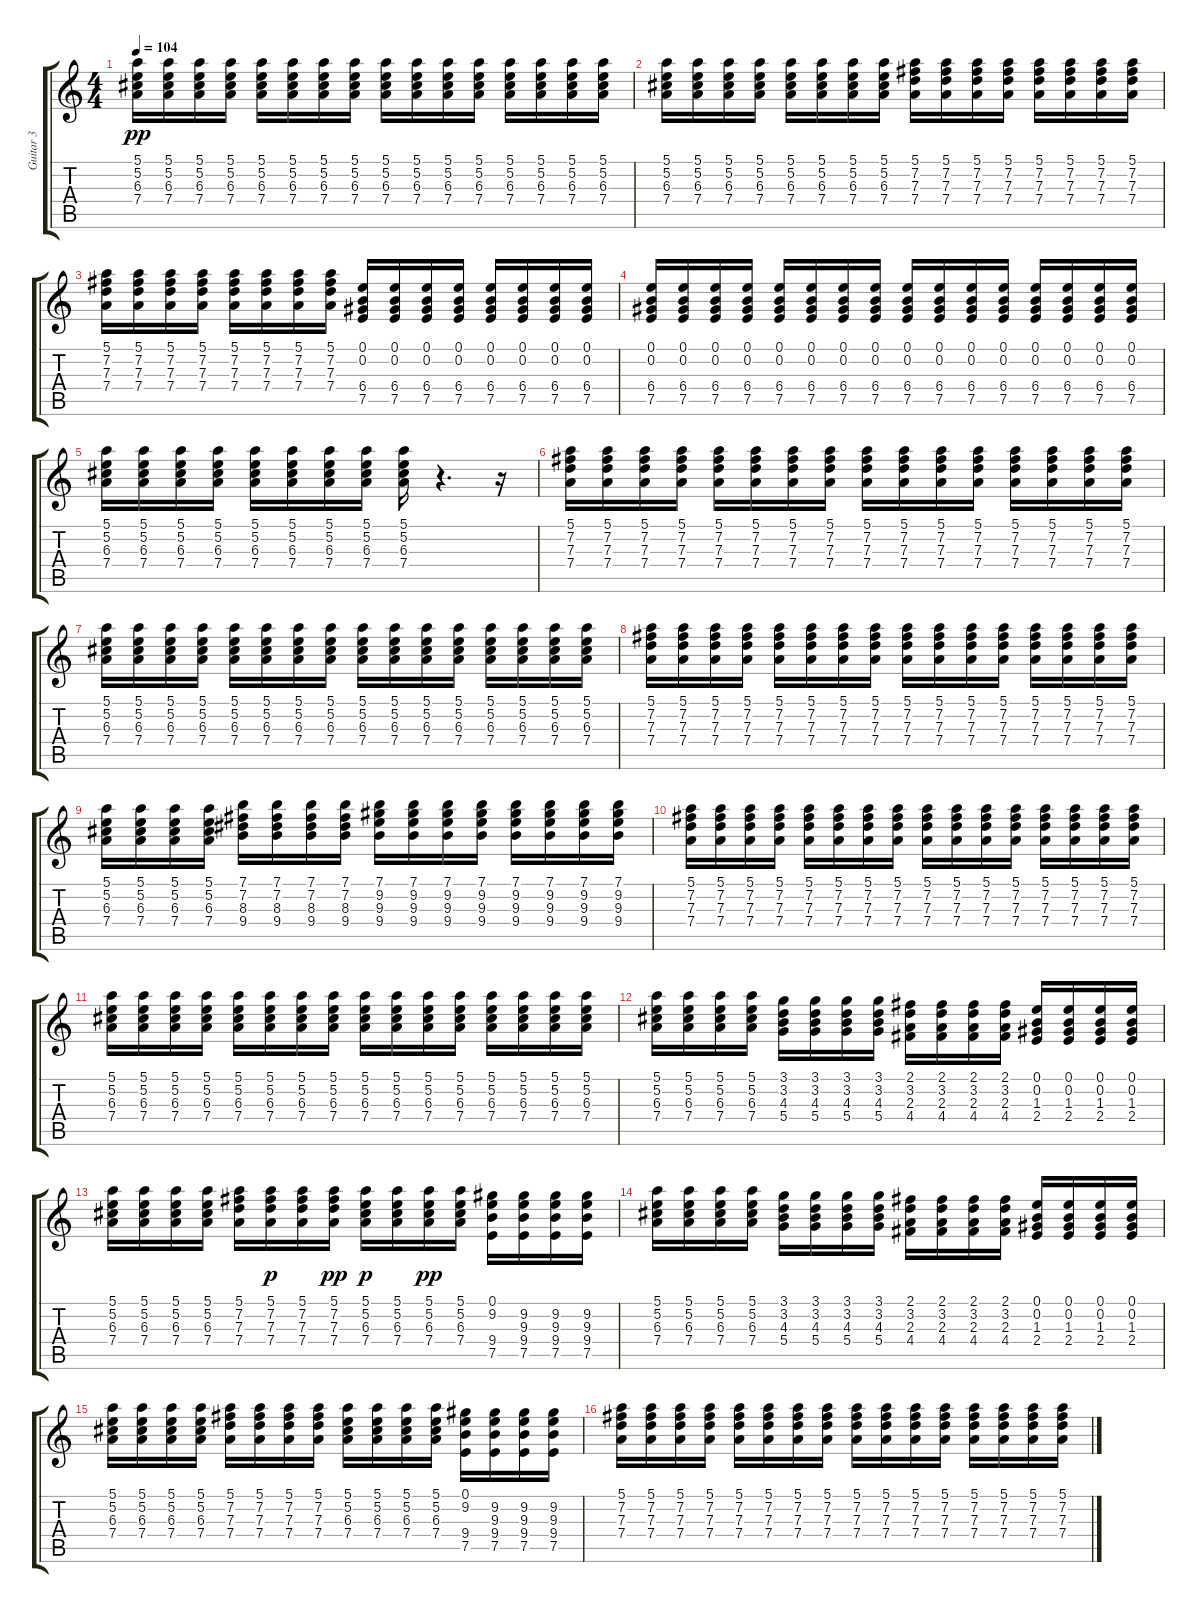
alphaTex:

\track ("Guitar 3" "Guitar 3") {instrument electricguitarjazz}
\staff {score tabs}
\tuning (E4 B3 G3 D3 A2 E2) {hide}
\ts (4 4)
\tempo 104
\clef g2
\ks c
(5.1 5.2 6.3 7.4).16{dy pp} (5.1 5.2 6.3 7.4).16 (5.1 5.2 6.3 7.4).16 (5.1 5.2 6.3 7.4).16 (5.1 5.2 6.3 7.4).16 (5.1 5.2 6.3 7.4).16 (5.1 5.2 6.3 7.4).16 (5.1 5.2 6.3 7.4).16 (5.1 5.2 6.3 7.4).16 (5.1 5.2 6.3 7.4).16 (5.1 5.2 6.3 7.4).16 (5.1 5.2 6.3 7.4).16 (5.1 5.2 6.3 7.4).16 (5.1 5.2 6.3 7.4).16 (5.1 5.2 6.3 7.4).16 (5.1 5.2 6.3 7.4).16 |
(5.1 5.2 6.3 7.4).16 (5.1 5.2 6.3 7.4).16 (5.1 5.2 6.3 7.4).16 (5.1 5.2 6.3 7.4).16 (5.1 5.2 6.3 7.4).16 (5.1 5.2 6.3 7.4).16 (5.1 5.2 6.3 7.4).16 (5.1 5.2 6.3 7.4).16 (5.1 7.2 7.3 7.4).16 (5.1 7.2 7.3 7.4).16 (5.1 7.2 7.3 7.4).16 (5.1 7.2 7.3 7.4).16 (5.1 7.2 7.3 7.4).16 (5.1 7.2 7.3 7.4).16 (5.1 7.2 7.3 7.4).16 (5.1 7.2 7.3 7.4).16 |
(5.1 7.2 7.3 7.4).16 (5.1 7.2 7.3 7.4).16 (5.1 7.2 7.3 7.4).16 (5.1 7.2 7.3 7.4).16 (5.1 7.2 7.3 7.4).16 (5.1 7.2 7.3 7.4).16 (5.1 7.2 7.3 7.4).16 (5.1 7.2 7.3 7.4).16 (0.1 0.2 6.4 7.5).16 (0.1 0.2 6.4 7.5).16 (0.1 0.2 6.4 7.5).16 (0.1 0.2 6.4 7.5).16 (0.1 0.2 6.4 7.5).16 (0.1 0.2 6.4 7.5).16 (0.1 0.2 6.4 7.5).16 (0.1 0.2 6.4 7.5).16 |
(0.1 0.2 6.4 7.5).16 (0.1 0.2 6.4 7.5).16 (0.1 0.2 6.4 7.5).16 (0.1 0.2 6.4 7.5).16 (0.1 0.2 6.4 7.5).16 (0.1 0.2 6.4 7.5).16 (0.1 0.2 6.4 7.5).16 (0.1 0.2 6.4 7.5).16 (0.1 0.2 6.4 7.5).16 (0.1 0.2 6.4 7.5).16 (0.1 0.2 6.4 7.5).16 (0.1 0.2 6.4 7.5).16 (0.1 0.2 6.4 7.5).16 (0.1 0.2 6.4 7.5).16 (0.1 0.2 6.4 7.5).16 (0.1 0.2 6.4 7.5).16 |
(5.1 5.2 6.3 7.4).16 (5.1 5.2 6.3 7.4).16 (5.1 5.2 6.3 7.4).16 (5.1 5.2 6.3 7.4).16 (5.1 5.2 6.3 7.4).16 (5.1 5.2 6.3 7.4).16 (5.1 5.2 6.3 7.4).16 (5.1 5.2 6.3 7.4).16 (5.1 5.2 6.3 7.4).16 r.4{d} r.16 |
(5.1 7.2 7.3 7.4).16 (5.1 7.2 7.3 7.4).16 (5.1 7.2 7.3 7.4).16 (5.1 7.2 7.3 7.4).16 (5.1 7.2 7.3 7.4).16 (5.1 7.2 7.3 7.4).16 (5.1 7.2 7.3 7.4).16 (5.1 7.2 7.3 7.4).16 (5.1 7.2 7.3 7.4).16 (5.1 7.2 7.3 7.4).16 (5.1 7.2 7.3 7.4).16 (5.1 7.2 7.3 7.4).16 (5.1 7.2 7.3 7.4).16 (5.1 7.2 7.3 7.4).16 (5.1 7.2 7.3 7.4).16 (5.1 7.2 7.3 7.4).16 |
(5.1 5.2 6.3 7.4).16 (5.1 5.2 6.3 7.4).16 (5.1 5.2 6.3 7.4).16 (5.1 5.2 6.3 7.4).16 (5.1 5.2 6.3 7.4).16 (5.1 5.2 6.3 7.4).16 (5.1 5.2 6.3 7.4).16 (5.1 5.2 6.3 7.4).16 (5.1 5.2 6.3 7.4).16 (5.1 5.2 6.3 7.4).16 (5.1 5.2 6.3 7.4).16 (5.1 5.2 6.3 7.4).16 (5.1 5.2 6.3 7.4).16 (5.1 5.2 6.3 7.4).16 (5.1 5.2 6.3 7.4).16 (5.1 5.2 6.3 7.4).16 |
(5.1 7.2 7.3 7.4).16 (5.1 7.2 7.3 7.4).16 (5.1 7.2 7.3 7.4).16 (5.1 7.2 7.3 7.4).16 (5.1 7.2 7.3 7.4).16 (5.1 7.2 7.3 7.4).16 (5.1 7.2 7.3 7.4).16 (5.1 7.2 7.3 7.4).16 (5.1 7.2 7.3 7.4).16 (5.1 7.2 7.3 7.4).16 (5.1 7.2 7.3 7.4).16 (5.1 7.2 7.3 7.4).16 (5.1 7.2 7.3 7.4).16 (5.1 7.2 7.3 7.4).16 (5.1 7.2 7.3 7.4).16 (5.1 7.2 7.3 7.4).16 |
(5.1 5.2 6.3 7.4).16 (5.1 5.2 6.3 7.4).16 (5.1 5.2 6.3 7.4).16 (5.1 5.2 6.3 7.4).16 (7.1 7.2 8.3 9.4).16 (7.1 7.2 8.3 9.4).16 (7.1 7.2 8.3 9.4).16 (7.1 7.2 8.3 9.4).16 (7.1 9.2 9.3 9.4).16 (7.1 9.2 9.3 9.4).16 (7.1 9.2 9.3 9.4).16 (7.1 9.2 9.3 9.4).16 (7.1 9.2 9.3 9.4).16 (7.1 9.2 9.3 9.4).16 (7.1 9.2 9.3 9.4).16 (7.1 9.2 9.3 9.4).16 |
(5.1 7.2 7.3 7.4).16 (5.1 7.2 7.3 7.4).16 (5.1 7.2 7.3 7.4).16 (5.1 7.2 7.3 7.4).16 (5.1 7.2 7.3 7.4).16 (5.1 7.2 7.3 7.4).16 (5.1 7.2 7.3 7.4).16 (5.1 7.2 7.3 7.4).16 (5.1 7.2 7.3 7.4).16 (5.1 7.2 7.3 7.4).16 (5.1 7.2 7.3 7.4).16 (5.1 7.2 7.3 7.4).16 (5.1 7.2 7.3 7.4).16 (5.1 7.2 7.3 7.4).16 (5.1 7.2 7.3 7.4).16 (5.1 7.2 7.3 7.4).16 |
(5.1 5.2 6.3 7.4).16 (5.1 5.2 6.3 7.4).16 (5.1 5.2 6.3 7.4).16 (5.1 5.2 6.3 7.4).16 (5.1 5.2 6.3 7.4).16 (5.1 5.2 6.3 7.4).16 (5.1 5.2 6.3 7.4).16 (5.1 5.2 6.3 7.4).16 (5.1 5.2 6.3 7.4).16 (5.1 5.2 6.3 7.4).16 (5.1 5.2 6.3 7.4).16 (5.1 5.2 6.3 7.4).16 (5.1 5.2 6.3 7.4).16 (5.1 5.2 6.3 7.4).16 (5.1 5.2 6.3 7.4).16 (5.1 5.2 6.3 7.4).16 |
(5.1 5.2 6.3 7.4).16 (5.1 5.2 6.3 7.4).16 (5.1 5.2 6.3 7.4).16 (5.1 5.2 6.3 7.4).16 (3.1 3.2 4.3 5.4).16 (3.1 3.2 4.3 5.4).16 (3.1 3.2 4.3 5.4).16 (3.1 3.2 4.3 5.4).16 (2.1 3.2 2.3 4.4).16 (2.1 3.2 2.3 4.4).16 (2.1 3.2 2.3 4.4).16 (2.1 3.2 2.3 4.4).16 (0.1 0.2 1.3 2.4).16 (0.1 0.2 1.3 2.4).16 (0.1 0.2 1.3 2.4).16 (0.1 0.2 1.3 2.4).16 |
(5.1 5.2 6.3 7.4).16 (5.1 5.2 6.3 7.4).16 (5.1 5.2 6.3 7.4).16 (5.1 5.2 6.3 7.4).16 (5.1 7.2 7.3 7.4).16 (5.1 7.2 7.3 7.4).16{dy p} (5.1 7.2 7.3 7.4).16 (5.1 7.2 7.3 7.4).16{dy pp} (5.1 5.2 6.3 7.4).16{dy p} (5.1 5.2 6.3 7.4).16 (5.1 5.2 6.3 7.4).16{dy pp} (5.1 5.2 6.3 7.4).16 (0.1 9.2 9.4 7.5).16 (9.2 9.3 9.4 7.5).16 (9.2 9.3 9.4 7.5).16 (9.2 9.3 9.4 7.5).16 |
(5.1 5.2 6.3 7.4).16 (5.1 5.2 6.3 7.4).16 (5.1 5.2 6.3 7.4).16 (5.1 5.2 6.3 7.4).16 (3.1 3.2 4.3 5.4).16 (3.1 3.2 4.3 5.4).16 (3.1 3.2 4.3 5.4).16 (3.1 3.2 4.3 5.4).16 (2.1 3.2 2.3 4.4).16 (2.1 3.2 2.3 4.4).16 (2.1 3.2 2.3 4.4).16 (2.1 3.2 2.3 4.4).16 (0.1 0.2 1.3 2.4).16 (0.1 0.2 1.3 2.4).16 (0.1 0.2 1.3 2.4).16 (0.1 0.2 1.3 2.4).16 |
(5.1 5.2 6.3 7.4).16 (5.1 5.2 6.3 7.4).16 (5.1 5.2 6.3 7.4).16 (5.1 5.2 6.3 7.4).16 (5.1 7.2 7.3 7.4).16 (5.1 7.2 7.3 7.4).16 (5.1 7.2 7.3 7.4).16 (5.1 7.2 7.3 7.4).16 (5.1 5.2 6.3 7.4).16 (5.1 5.2 6.3 7.4).16 (5.1 5.2 6.3 7.4).16 (5.1 5.2 6.3 7.4).16 (0.1 9.2 9.4 7.5).16 (9.2 9.3 9.4 7.5).16 (9.2 9.3 9.4 7.5).16 (9.2 9.3 9.4 7.5).16 |
(5.1 7.2 7.3 7.4).16 (5.1 7.2 7.3 7.4).16 (5.1 7.2 7.3 7.4).16 (5.1 7.2 7.3 7.4).16 (5.1 7.2 7.3 7.4).16 (5.1 7.2 7.3 7.4).16 (5.1 7.2 7.3 7.4).16 (5.1 7.2 7.3 7.4).16 (5.1 7.2 7.3 7.4).16 (5.1 7.2 7.3 7.4).16 (5.1 7.2 7.3 7.4).16 (5.1 7.2 7.3 7.4).16 (5.1 7.2 7.3 7.4).16 (5.1 7.2 7.3 7.4).16 (5.1 7.2 7.3 7.4).16 (5.1 7.2 7.3 7.4).16
